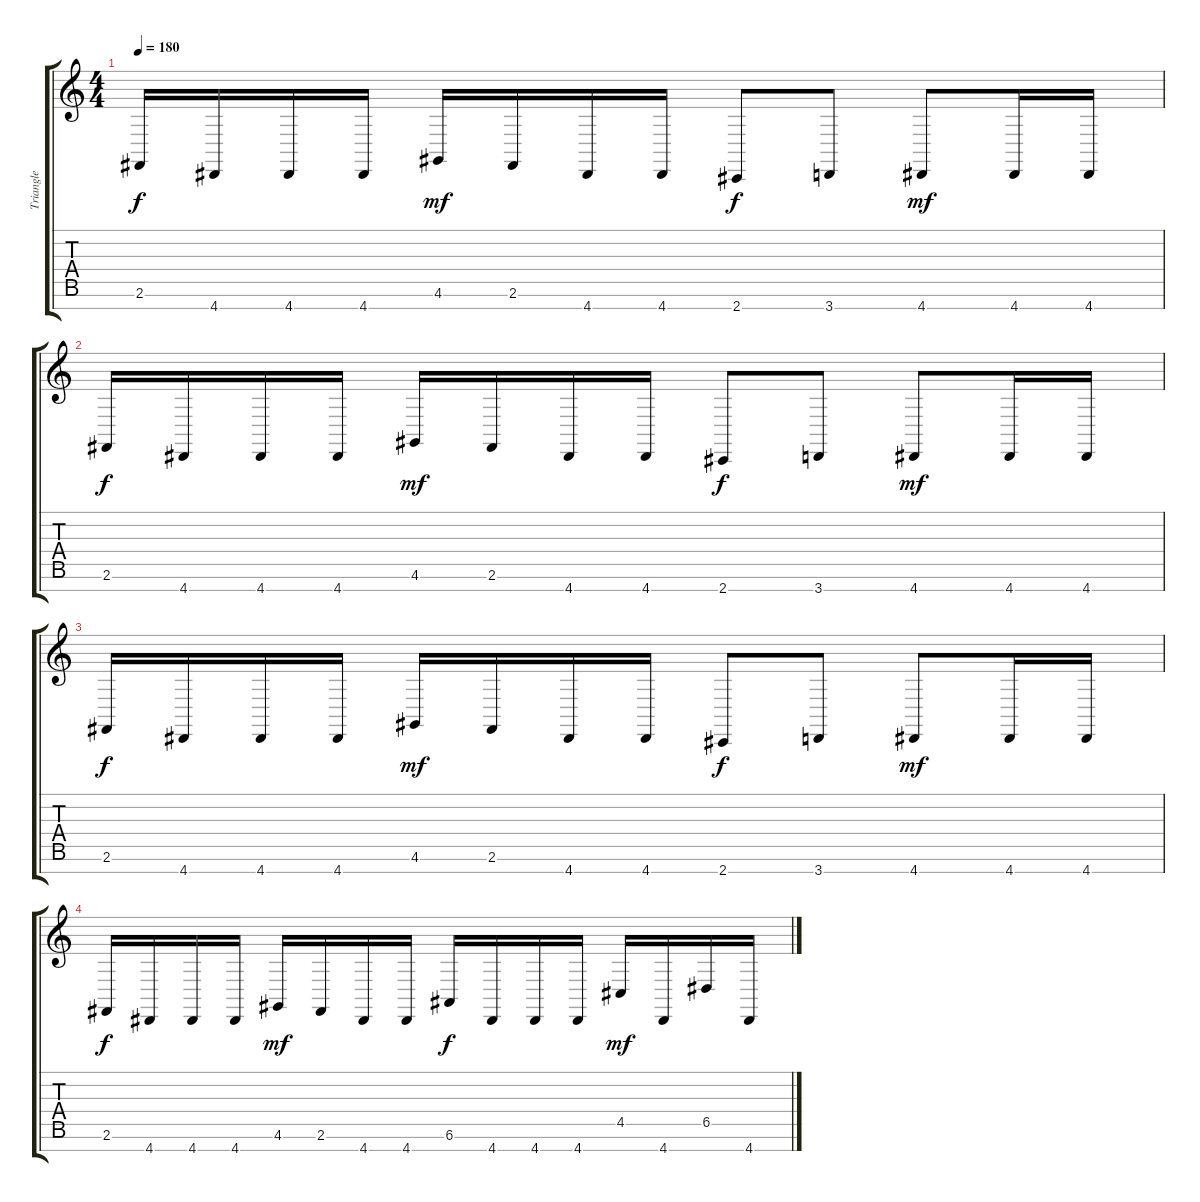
\track ("Triangle" "Triangle") {instrument lead1square}
\staff {score tabs}
\tuning (E4 B3 G3 D3 A2 E2 B1) {hide}
\ts (4 4)
\tempo 180
\clef g2
\ks c
2.6.16{dy f} 4.7.16 4.7.16 4.7.16 4.6.16{dy mf} 2.6.16 4.7.16 4.7.16 2.7.8{dy f} 3.7.8 4.7.8{dy mf} 4.7.16 4.7.16 |
2.6.16{dy f} 4.7.16 4.7.16 4.7.16 4.6.16{dy mf} 2.6.16 4.7.16 4.7.16 2.7.8{dy f} 3.7.8 4.7.8{dy mf} 4.7.16 4.7.16 |
2.6.16{dy f} 4.7.16 4.7.16 4.7.16 4.6.16{dy mf} 2.6.16 4.7.16 4.7.16 2.7.8{dy f} 3.7.8 4.7.8{dy mf} 4.7.16 4.7.16 |
2.6.16{dy f} 4.7.16 4.7.16 4.7.16 4.6.16{dy mf} 2.6.16 4.7.16 4.7.16 6.6.16{dy f} 4.7.16 4.7.16 4.7.16 4.5.16{dy mf} 4.7.16 6.5.16 4.7.16
